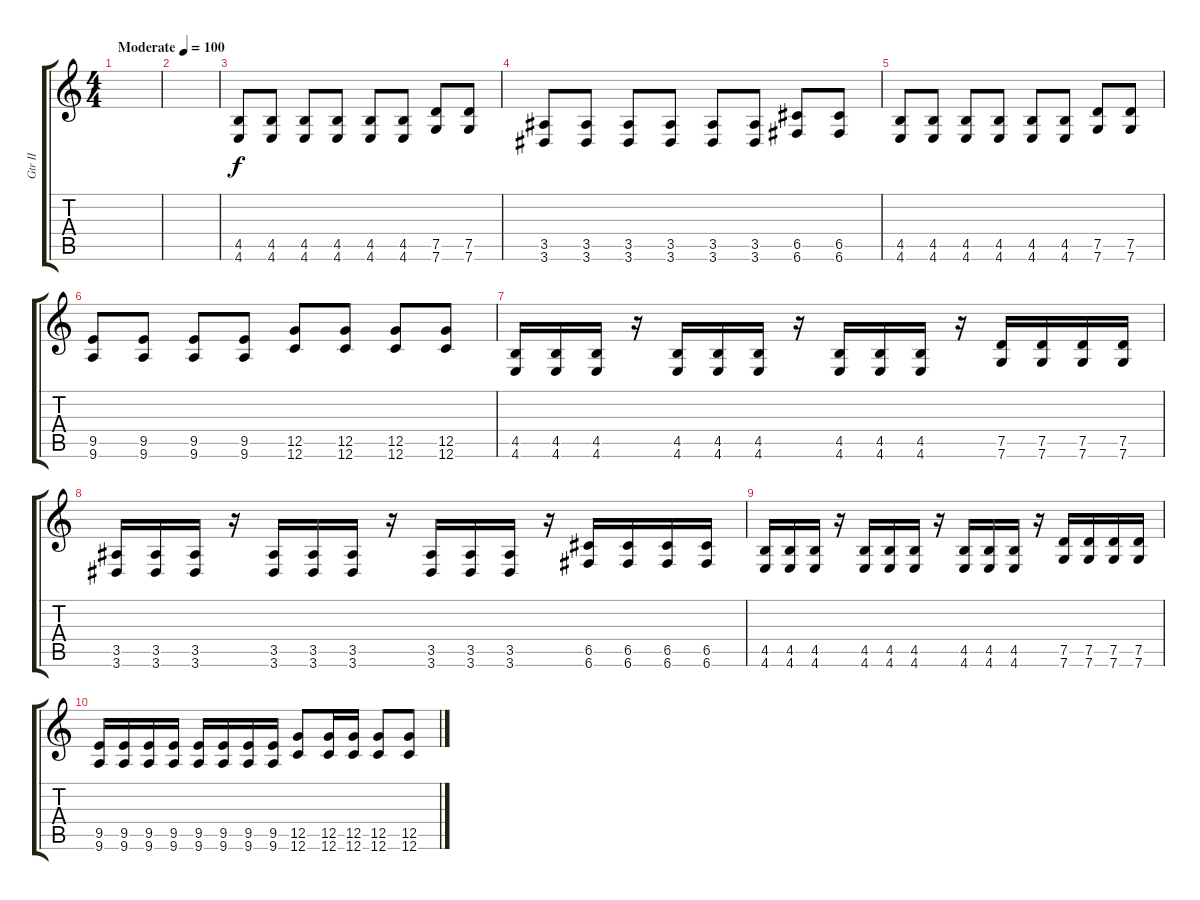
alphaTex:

\track ("Gtr II" "Gtr II") {instrument overdrivenguitar}
\staff {score tabs}
\tuning (D4 A3 F3 C3 G2 C2) {hide}
\ts (4 4)
\tempo (100 "Moderate")
\clef g2
\ks c
|
|
(4.5 4.6).8 (4.5 4.6).8 (4.5 4.6).8 (4.5 4.6).8 (4.5 4.6).8 (4.5 4.6).8 (7.5 7.6).8 (7.5 7.6).8 |
(3.5 3.6).8 (3.5 3.6).8 (3.5 3.6).8 (3.5 3.6).8 (3.5 3.6).8 (3.5 3.6).8 (6.5 6.6).8 (6.5 6.6).8 |
(4.5 4.6).8 (4.5 4.6).8 (4.5 4.6).8 (4.5 4.6).8 (4.5 4.6).8 (4.5 4.6).8 (7.5 7.6).8 (7.5 7.6).8 |
(9.5 9.6).8 (9.5 9.6).8 (9.5 9.6).8 (9.5 9.6).8 (12.5 12.6).8 (12.5 12.6).8 (12.5 12.6).8 (12.5 12.6).8 |
(4.5 4.6).16 (4.5 4.6).16 (4.5 4.6).16 r.16 (4.5 4.6).16 (4.5 4.6).16 (4.5 4.6).16 r.16 (4.5 4.6).16 (4.5 4.6).16 (4.5 4.6).16 r.16 (7.5 7.6).16 (7.5 7.6).16 (7.5 7.6).16 (7.5 7.6).16 |
(3.5 3.6).16 (3.5 3.6).16 (3.5 3.6).16 r.16 (3.5 3.6).16 (3.5 3.6).16 (3.5 3.6).16 r.16 (3.5 3.6).16 (3.5 3.6).16 (3.5 3.6).16 r.16 (6.5 6.6).16 (6.5 6.6).16 (6.5 6.6).16 (6.5 6.6).16 |
(4.5 4.6).16 (4.5 4.6).16 (4.5 4.6).16 r.16 (4.5 4.6).16 (4.5 4.6).16 (4.5 4.6).16 r.16 (4.5 4.6).16 (4.5 4.6).16 (4.5 4.6).16 r.16 (7.5 7.6).16 (7.5 7.6).16 (7.5 7.6).16 (7.5 7.6).16 |
(9.5 9.6).16 (9.5 9.6).16 (9.5 9.6).16 (9.5 9.6).16 (9.5 9.6).16 (9.5 9.6).16 (9.5 9.6).16 (9.5 9.6).16 (12.5 12.6).8 (12.5 12.6).16 (12.5 12.6).16 (12.5 12.6).8 (12.5 12.6).8
